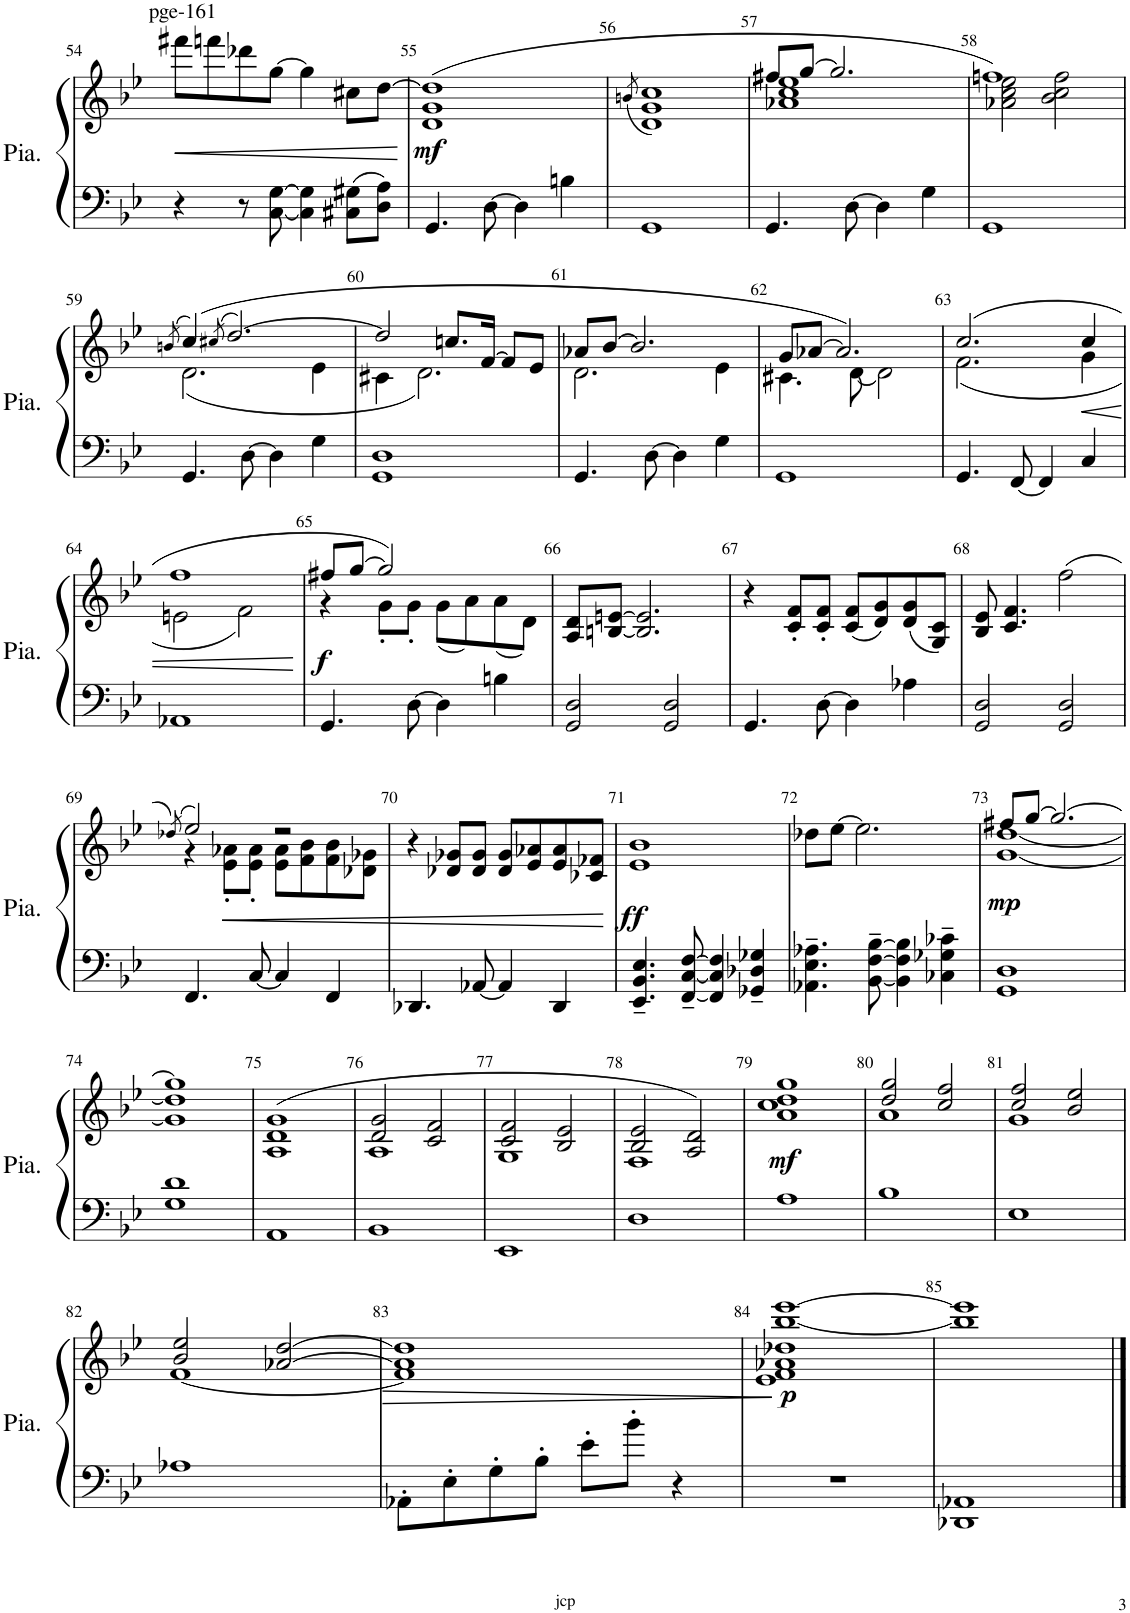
**kern	**kern	**dynam
*part1	*part1	*part1
*staff2	*staff1	*staff1/2
*I"Piano	*	*
*I'Pia.	*	*
!!LO:PB:g=z
*clefF4	*clefG2	*
*k[b-e-]	*k[b-e-]	*
*M4/4	*M4/4	*
*met(c)	*met(c)	*
=54	=54	=54
!	!LO:TX:a:t=pge-161	!
!	!	!LO:HP:b
4r	8fff#X\L	<
.	8fffn\	.
8r	8ddd-X\	.
[8C\ [8G\	[8gg\J	.
4C\] 4G\]	4gg\]	.
8C#X\ 8G#X\L	8cc#X\L	.
8D\ 8A\J	[8dd\J	.
.	.	[
=55	=55	=55
!	!	!LO:DY:b
4.GG/	(1d 1g 1dd]	mf
[8D\	.	.
4D\]	.	.
4Bn\	.	.
=56	=56	=56
.	(8qbn/	.
1GG	1d 1g 1cc)	.
=57	=57	=57
*	*^	*
4.GG/	8ff#X/L	1a-X 1cc 1ee-	.
.	[8gg/J	.	.
.	2.gg/]	.	.
[8D\	.	.	.
4D\]	.	.	.
4G\	.	.	.
=58	=58	=58	=58
1GG	1ffn)	2a-X\ 2cc\ 2ee-\	.
.	.	2b-\ 2cc\ 2ff\	.
!!LO:LB:g=z	!!
=59	=59	=59	=59
.	(8qbn/	.	.
4.GG/	(4cc/)	(2.d\	.
.	(8qcc#X/	.	.
.	[2.dd/)	.	.
[8D\	.	.	.
4D\]	.	.	.
4G\	.	4e-\	.
=60	=60	=60	=60
1GG 1D	2dd/]	4c#X\	.
.	.	2.d\)	.
.	8.ccn/L	.	.
.	[16f/Jk	.	.
.	8f/L]	.	.
.	8e-/J	.	.
=61	=61	=61	=61
4.GG/	8a-X/L	2.d\	.
.	[8b-/J	.	.
.	2.b-/]	.	.
[8D\	.	.	.
4D\]	.	.	.
4G\	.	4e-\	.
=62	=62	=62	=62
1GG	8g/L	4.c#X\	.
.	[8a-X/J	.	.
.	2.a-/])	.	.
.	.	[8d\	.
.	.	2d\]	.
=63	=63	=63	=63
4.GG/	(2.cc/	(2.f\	.
[8FF/	.	.	.
4FF/]	.	.	.
!	!	!	!LO:HP:b
4C/	4cc/	4g\	<
!!LO:LB:g=z	!!
=64	=64	=64	=64
1AA-X	1ff	2en\	.
.	.	2f\)	.
*	*v	*v	*
.	.	[
=65	=65	=65
*	*^	*
!	!	!	!LO:DY:b
4.GG/	8ff#X/L	4r	f
.	[8gg/J	.	.
.	2gg/])	8g'\L	.
[8D\	.	8g'\J	.
4D\]	.	(8g\L	.
.	.	8a\)	.
4Bn\	4ryy	(8a\	.
.	.	8d\J)	.
*	*v	*v	*
=66	=66	=66
2GG/ 2D/	8A/ 8d/L	.
.	[8Bn/ [8en/J	.
.	2.B/] 2.e/]	.
2GG/ 2D/	.	.
=67	=67	=67
4.GG/	4r	.
.	8c/' 8f/'L	.
[8D\	8c/' 8f/'J	.
4D\]	(8c/ 8f/L	.
.	8d/ 8g/)	.
4A-X\	(8d/ 8g/	.
.	8G/ 8c/J)	.
=68	=68	=68
2GG/ 2D/	8B-/ 8e-/	.
.	4.c/ 4.f/	.
2GG/ 2D/	(2ff\	.
!!LO:LB:g=z
=69	=69	=69
.	(8qdd-X/)	.
*	*^	*
4.FF/	2ee-/)	4r	.
!	!	!	!LO:HP:b
.	.	8e-\' 8a-X\'L	<
[8C/	.	8e-\' 8a-\'J	.
4C/]	2r	8e-\ 8a-\L	.
.	.	8f\ 8b-\	.
4FF/	.	8f\ 8b-\	.
.	.	8d-X\ 8g-X\J	.
*	*v	*v	*
=70	=70	=70
4.DD-X/	4r	.
.	8d-X/ 8g-X/L	.
[8AA-X/	8d-/ 8g-/J	.
4AA-/]	8d-/ 8g-/L	.
.	8e-/ 8a-X/	.
4DD-/	8e-/ 8a-/	.
.	8c-X/ 8f-X/J	.
.	.	[
=71	=71	=71
!	!	!LO:DY:b
4.EE-/~ 4.BB-/~ 4.E-/~	1e- 1b-	ff
[8FF/~ [8C/~ [8F/~	.	.
4FF/] 4C/] 4F/]	.	.
4GG-X/~ 4D-X/~ 4G-X/~	.	.
=72	=72	=72
4.AA-X\~ 4.E-\~ 4.A-X\~	8dd-X\L	.
.	[8ee-\J	.
.	2.ee-\]	.
[8BB-\~ [8F\~ [8B-\~	.	.
4BB-\] 4F\] 4B-\]	.	.
4C-X\~ 4G-X\~ 4c-X\~	.	.
=73	=73	=73
*	*^	*
!	!	!	!LO:DY:b
1GG 1D	8ff#X/L	[1g [1dd	mp
.	[8gg/J	.	.
.	2.gg/_	.	.
!!LO:LB:g=z	!!
=74	=74	=74	=74
1G 1d	1gg]	1g] 1dd]	.
*	*v	*v	*
=75	=75	=75
1AA	(1A 1d 1g	.
=76	=76	=76
*	*^	*
1BB-	2d/ 2g/	1A	.
.	2c/ 2f/	.	.
=77	=77	=77	=77
1EE-	2c/ 2f/	1G	.
.	2B-/ 2e-/	.	.
=78	=78	=78	=78
1D	2B-/ 2e-/	1F	.
.	2A/ 2d/)	.	.
*	*v	*v	*
=79	=79	=79
!	!	!LO:DY:b
1A	1a 1cc 1dd 1gg	mf
=80	=80	=80
*	*^	*
1B-	2dd/ 2gg/	1a	.
.	2cc/ 2ff/	.	.
=81	=81	=81	=81
1E-	2cc/ 2ff/	1g	.
.	2b-/ 2ee-/	.	.
!!LO:LB:g=z	!!
=82	=82	=82	=82
1A-X	2b-/ 2ee-/	[1f	.
.	[2a-X/ [2dd/	.	.
=83	=83	=83	=83
!	!	!	!LO:HP:b
8AA-X'\L	1a-] 1dd]	1f]	>
8E-'\	.	.	.
8G'\	.	.	.
8B-'\J	.	.	.
8e-'\L	.	.	.
8b-'\J	.	.	.
4r	.	.	.
*	*v	*v	*
.	.	]
=84	=84	=84
!	!	!LO:DY:b
1r	1e- 1f 1a-X 1dd-X [1bb- [1eee-	p
=85	=85	=85
1DD-X 1AA-X	1bb-] 1eee-]	.
==	==	==
*-	*-	*-
